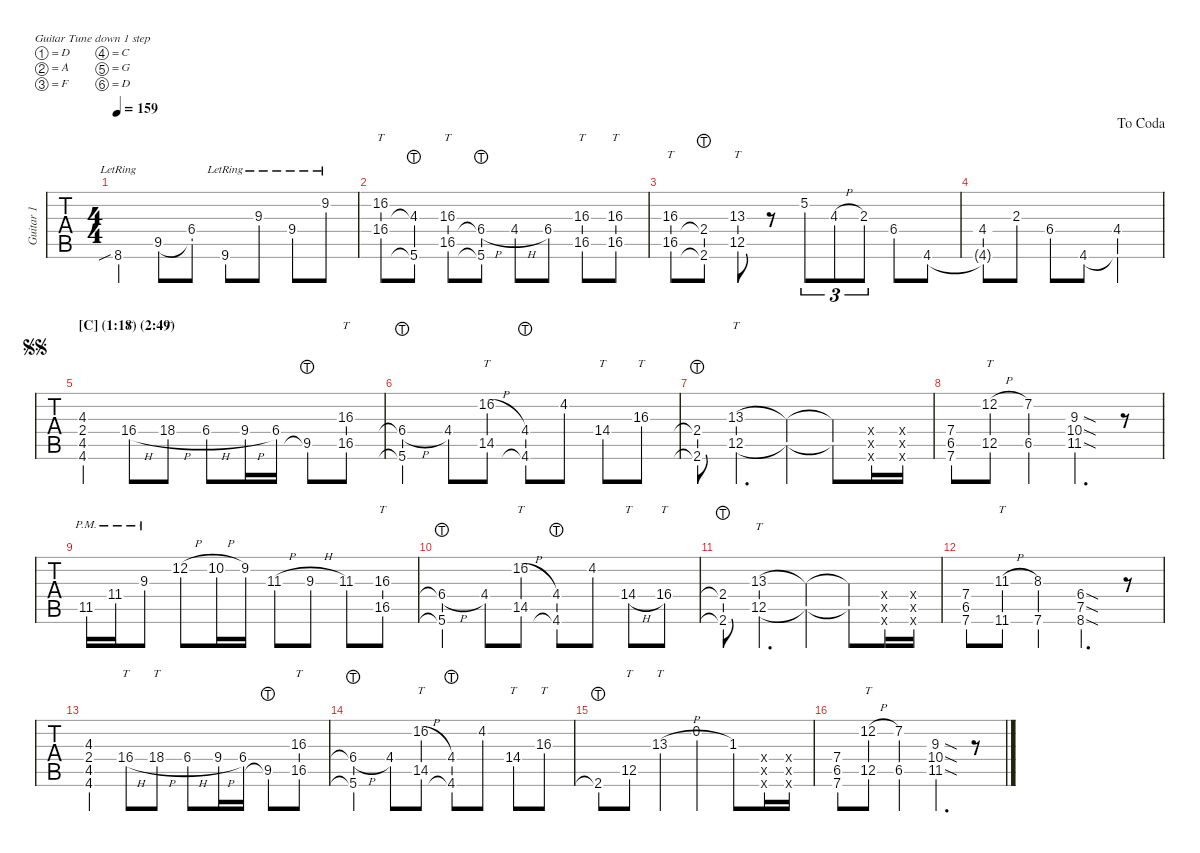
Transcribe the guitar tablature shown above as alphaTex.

\defaultSystemsLayout 4
\hideDynamics
\bracketExtendMode nobrackets
\multiTrackTrackNamePolicy allsystems
\firstSystemTrackNameMode fullname
\otherSystemsTrackNameMode fullname
\track ("Guitar 1" "Guitar 1") {instrument overdrivenguitar}
\staff {tabs}
\tuning (D4 A3 F3 C3 G2 D2)
\ts (4 4)
\tempo 159
\clef g2
\ks c
8.6{sib lr acc #}.4{dy mf} 9.5{acc #}.8 (6.4{acc #} 9.5{t acc #}).8 9.6{lr acc #}.8 9.3{lr}.8 9.4{lr}.8 9.2{lr acc #}.8 |
(16.2{acc #} 16.4{acc #}).8{tt} (5.6{lht} 4.3{lht}).8 (16.3 16.5{acc #}).8{tt} (6.4{h lht acc #} 5.6{lht}).8 4.4{h acc #}.8 6.4{acc #}.8 (16.5{st acc #} 16.3{st}).8{tt} (16.5{st acc #} 16.3{st}).8{tt} |
(16.5{acc #} 16.3).8{tt} (2.6{lht acc #} 2.4{lht}).8 (12.5 13.3{acc #}).8{tt} r.8 5.2.8{tu (3 2)} 4.3{h}.8{tu (3 2)} 2.3.8{tu (3 2)} 6.4{acc #}.8 4.6{acc #}.8 |
\jump dacoda
(4.4{acc #} 4.6{t acc #}).8 2.3.8 6.4{acc #}.8 4.6{acc #}.8 (4.4{acc #} 4.6{t acc #}).2 |
\section ("C" "(1:18) (2:49)")
\jump segnosegno
(4.3 4.6{acc #} 4.5{acc #} 2.4).4 16.4{h acc #}.8{tt} 18.4{h acc #}.8{tt} 6.4{h acc #}.8 9.4{h}.16 6.4{acc #}.16 9.5{lht acc #}.8 (16.3 16.5{acc #}).8{tt} |
(5.6{lht} 6.4{h lht acc #}).4 4.4{acc #}.8 (16.2{h acc #} 14.5).8{tt} (4.6{lht acc #} 4.4{lht acc #}).8 4.2{acc #}.8 14.4.8{tt} 16.3.8{tt} |
(2.6{lht acc #} 2.4{lht}).8 (12.5 13.3{acc #}).4{tt d} (13.3{t acc #} 12.5{t}).4 (13.3{t acc #} 12.5{t}).8 (7.6{x} 7.4{x} 6.5{x acc #}).16 (7.6{x} 7.4{x} 6.5{x acc #}).16 |
(6.5{acc #} 7.6 7.4).8 (12.2{h} 12.5{h}).8{tt} (7.2{st acc #} 6.5{st acc #}).4 (9.3{sod} 10.4{sod acc #} 11.5{sod acc #}).4{d} r.8 |
11.5{pm acc #}.16 11.4{pm acc #}.16 9.3{pm}.8 12.2{h}.8 10.2{h}.16 9.2{acc #}.16 11.3{h acc #}.8 9.3{h}.8 11.3{acc #}.8 (16.5{acc #} 16.3).8{tt} |
(5.6{lht} 6.4{h lht acc #}).4 4.4{acc #}.8 (16.2{h acc #} 14.5).8{tt} (4.6{lht acc #} 4.4{lht acc #}).8 4.2{acc #}.8 14.4{h}.8{tt} 16.4{acc #}.8{tt} |
(2.6{lht acc #} 2.4{lht}).8 (12.5 13.3{acc #}).4{tt d} (13.3{t acc #} 12.5{t}).4 (13.3{t acc #} 12.5{t}).8 (7.6{x} 7.4{x} 6.5{x acc #}).16 (7.6{x} 7.4{x} 6.5{x acc #}).16 |
(6.5{acc #} 7.6 7.4).8 (11.3{h acc #} 11.6{h acc #}).8{tt} (7.6{st} 8.3{st acc #}).4 (8.6{sod acc #} 6.4{sod acc #} 7.5{sod}).4{d} r.8 |
(4.3 4.6{acc #} 4.5{acc #} 2.4).4 16.4{h acc #}.8{tt} 18.4{h acc #}.8{tt} 6.4{h acc #}.8 9.4{h}.16 6.4{acc #}.16 9.5{lht acc #}.8 (16.3 16.5{acc #}).8{tt} |
(5.6{lht} 6.4{h lht acc #}).4 4.4{acc #}.8 (16.2{h acc #} 14.5).8{tt} (4.6{lht acc #} 4.4{lht acc #}).8 4.2{acc #}.8 14.4.8{tt} 16.3.8{tt} |
2.6{lht acc #}.8 12.5.8{tt} 13.3{h acc #}.4{tt} 0.2.4 1.3{acc #}.8 (7.6{x} 7.4{x} 6.5{x acc #}).16 (7.6{x} 7.4{x} 6.5{x acc #}).16 |
(6.5{acc #} 7.6 7.4).8 (12.2{h} 12.5{h}).8{tt} (7.2{st acc #} 6.5{st acc #}).4 (9.3{sod} 10.4{sod acc #} 11.5{sod acc #}).4{d} r.8
